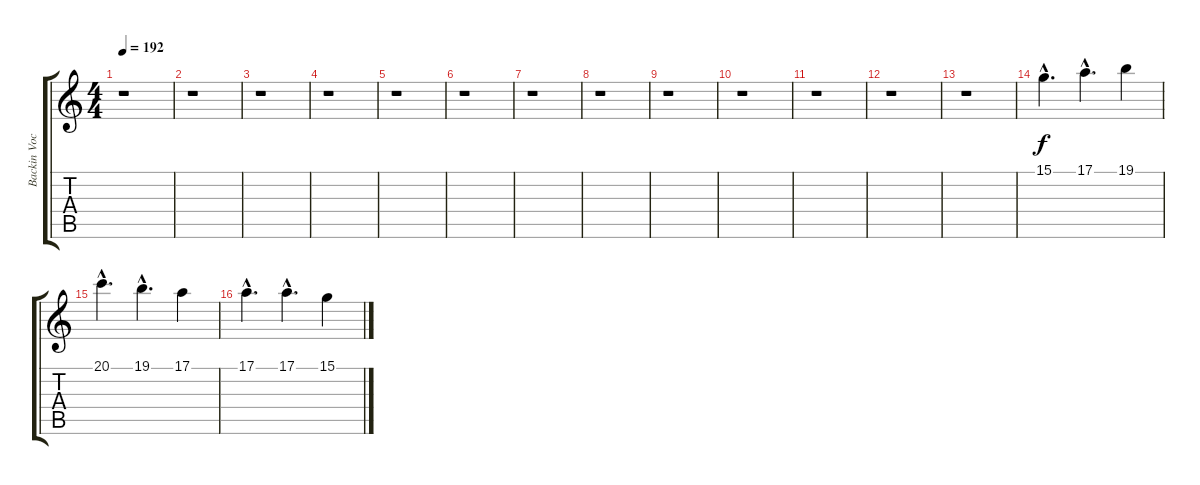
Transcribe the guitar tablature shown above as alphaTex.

\track ("Backin Vocals" "Backin Voc") {instrument flute}
\staff {score tabs}
\tuning (E4 B3 G3 D3 A2 E2) {hide}
\ts (4 4)
\tempo 192
\clef g2
\ks c
r.1{dy f} |
r.1 |
r.1 |
r.1 |
r.1 |
r.1 |
r.1 |
r.1 |
r.1 |
r.1 |
r.1 |
r.1 |
r.1 |
15.1{hac}.4{d} 17.1{hac}.4{d} 19.1.4 |
20.1{hac}.4{d} 19.1{hac}.4{d} 17.1.4 |
17.1{hac}.4{d} 17.1{hac}.4{d} 15.1.4
